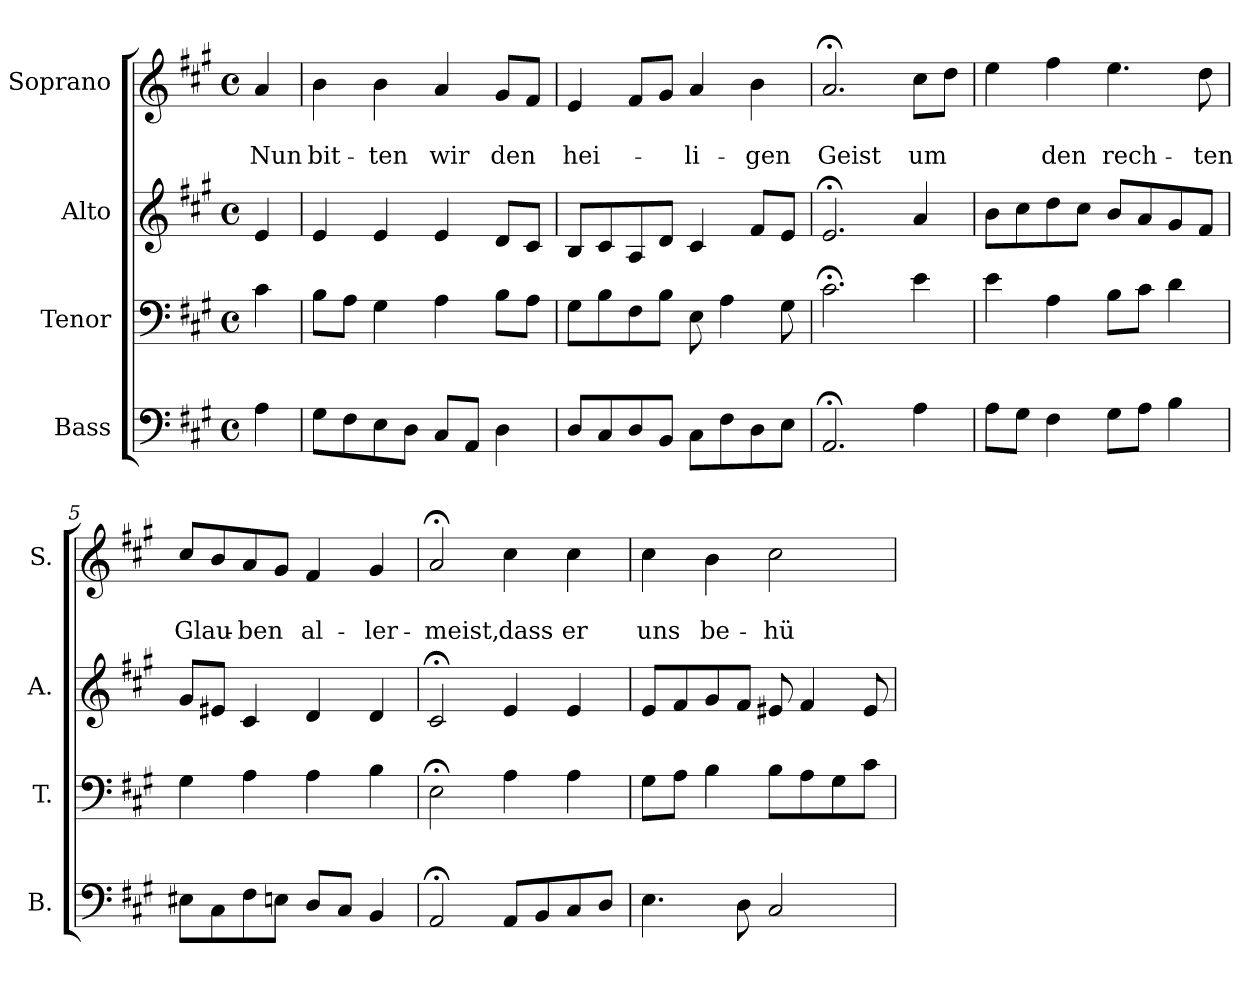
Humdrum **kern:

**kern	**kern	**kern	**kern	**text	**text
*part4	*part3	*part2	*part1	*part1	*part1
*staff4	*staff3	*staff2	*staff1	*staff1	*staff1
*I"Bass	*I"Tenor	*I"Alto	*I"Soprano	*	*
*I'B.	*I'T.	*I'A.	*I'S.	*	*
*clefF4	*clefF4	*clefG2	*clefG2	*	*
*k[f#c#g#]	*k[f#c#g#]	*k[f#c#g#]	*k[f#c#g#]	*	*
*A:	*A:	*A:	*A:	*	*
*M4/4	*M4/4	*M4/4	*M4/4	*	*
*met(c)	*met(c)	*met(c)	*met(c)	*	*
=	=	=	=	=	=
4A\	4c#\	4e/	4a/	.	Nun
=1	=1	=1	=1	=1	=1
8G#\L	8B\L	4e/	4b\	.	bit-
8F#\	8A\J	.	.	.	.
8E\	4G#\	4e/	4b\	.	-ten
8D\J	.	.	.	.	.
8C#/L	4A\	4e/	4a/	.	wir
8AA/J	.	.	.	.	.
4D\	8B\L	8d/L	8g#/L	.	den
.	8A\J	8c#/J	8f#/J	.	.
=2	=2	=2	=2	=2	=2
8D/L	8G#\L	8B/L	4e/	.	hei-
8C#/	8B\	8c#/	.	.	.
8D/	8F#\	8A/	8f#/L	.	.
8BB/J	8B\J	8d/J	8g#/J	.	.
8C#\L	8E\	4c#/	4a/	.	-li-
8F#\	4A\	.	.	.	.
8D\	.	8f#/L	4b\	.	-gen
8E\J	8G#\	8e/J	.	.	.
=3	=3	=3	=3	=3	=3
2.AA;</	2.c#;<\	2.e;</	2.a;</	.	Geist
4A\	4e\	4a/	8cc#\L	.	um
.	.	.	8dd\J	.	.
=4	=4	=4	=4	=4	=4
8A\L	4e\	8b\L	4ee\	.	.
8G#\J	.	8cc#\	.	.	.
4F#\	4A\	8dd\	4ff#\	.	den
.	.	8cc#\J	.	.	.
8G#\L	8B\L	8b/L	4.ee\	.	rech-
8A\J	8c#\J	8a/	.	.	.
4B\	4d\	8g#/	.	.	.
.	.	8f#/J	8dd\	.	-ten
!!LO:LB:g=z
=5	=5	=5	=5	=5	=5
8E#X\L	4G#\	8g#/L	8cc#/L	.	Glau-
8C#\	.	8e#X/J	8b/	.	.
8F#\	4A\	4c#/	8a/	.	-ben
8En\J	.	.	8g#/J	.	.
8D/L	4A\	4d/	4f#/	.	al-
8C#/J	.	.	.	.	.
4BB/	4B\	4d/	4g#/	.	-ler-
=6	=6	=6	=6	=6	=6
2AA;</	2E;<\	2c#;</	2a;</	.	-meist,
8AA/L	4A\	4e/	4cc#\	.	dass
8BB/	.	.	.	.	.
8C#/	4A\	4e/	4cc#\	.	er
8D/J	.	.	.	.	.
=7	=7	=7	=7	=7	=7
4.E\	8G#\L	8e/L	4cc#\	.	uns
.	8A\J	8f#/	.	.	.
.	4B\	8g#/	4b\	.	be-
8D\	.	8f#/J	.	.	.
2C#/	8B\L	8e#X/	2cc#\	.	-hü-
.	8A\	4f#/	.	.	.
.	8G#\	.	.	.	.
.	8c#\J	8e#/	.	.	.
=	=	=	=	=	=
*-	*-	*-	*-	*-	*-
